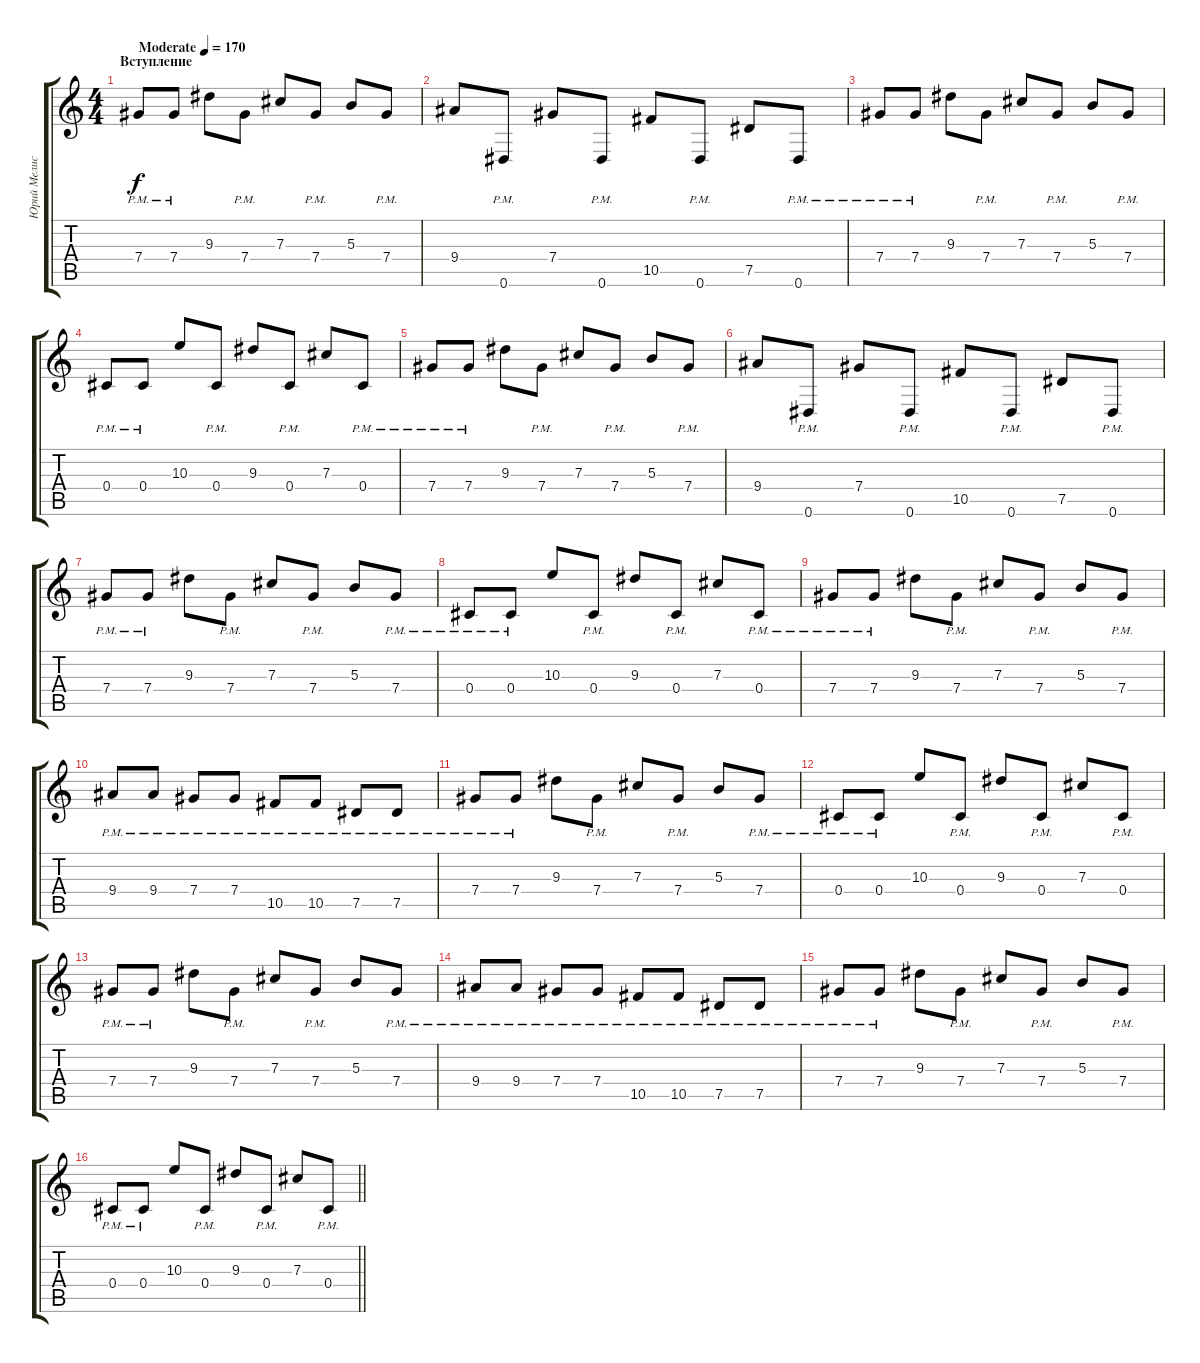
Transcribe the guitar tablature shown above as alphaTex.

\track ("Юрий Мелисов" "Юрий Мелис") {instrument distortionguitar}
\staff {score tabs}
\tuning (Eb4 Bb3 Gb3 Db3 Ab2 Eb2) {hide}
\ts (4 4)
\section ("" "Вступление")
\tempo (170 "Moderate")
\clef g2
\ks c
7.4{pm}.8{dy f instrument distortionguitar} 7.4{pm}.8 9.3.8 7.4{pm}.8 7.3.8 7.4{pm}.8 5.3.8 7.4{pm}.8 |
9.4.8 0.6{pm}.8 7.4.8 0.6{pm}.8 10.5.8 0.6{pm}.8 7.5.8 0.6{pm}.8 |
7.4{pm}.8 7.4{pm}.8 9.3.8 7.4{pm}.8 7.3.8 7.4{pm}.8 5.3.8 7.4{pm}.8 |
0.4{pm}.8 0.4{pm}.8 10.3.8 0.4{pm}.8 9.3.8 0.4{pm}.8 7.3.8 0.4{pm}.8 |
7.4{pm}.8 7.4{pm}.8 9.3.8 7.4{pm}.8 7.3.8 7.4{pm}.8 5.3.8 7.4{pm}.8 |
9.4.8 0.6{pm}.8 7.4.8 0.6{pm}.8 10.5.8 0.6{pm}.8 7.5.8 0.6{pm}.8 |
7.4{pm}.8 7.4{pm}.8 9.3.8 7.4{pm}.8 7.3.8 7.4{pm}.8 5.3.8 7.4{pm}.8 |
0.4{pm}.8 0.4{pm}.8 10.3.8 0.4{pm}.8 9.3.8 0.4{pm}.8 7.3.8 0.4{pm}.8 |
7.4{pm}.8 7.4{pm}.8 9.3.8 7.4{pm}.8 7.3.8 7.4{pm}.8 5.3.8 7.4{pm}.8 |
9.4{pm}.8 9.4{pm}.8 7.4{pm}.8 7.4{pm}.8 10.5{pm}.8 10.5{pm}.8 7.5{pm}.8 7.5{pm}.8 |
7.4{pm}.8 7.4{pm}.8 9.3.8 7.4{pm}.8 7.3.8 7.4{pm}.8 5.3.8 7.4{pm}.8 |
0.4{pm}.8 0.4{pm}.8 10.3.8 0.4{pm}.8 9.3.8 0.4{pm}.8 7.3.8 0.4{pm}.8 |
7.4{pm}.8 7.4{pm}.8 9.3.8 7.4{pm}.8 7.3.8 7.4{pm}.8 5.3.8 7.4{pm}.8 |
9.4{pm}.8 9.4{pm}.8 7.4{pm}.8 7.4{pm}.8 10.5{pm}.8 10.5{pm}.8 7.5{pm}.8 7.5{pm}.8 |
7.4{pm}.8 7.4{pm}.8 9.3.8 7.4{pm}.8 7.3.8 7.4{pm}.8 5.3.8 7.4{pm}.8 |
\barLineRight lightlight
0.4{pm}.8 0.4{pm}.8 10.3.8 0.4{pm}.8 9.3.8 0.4{pm}.8 7.3.8 0.4{pm}.8
